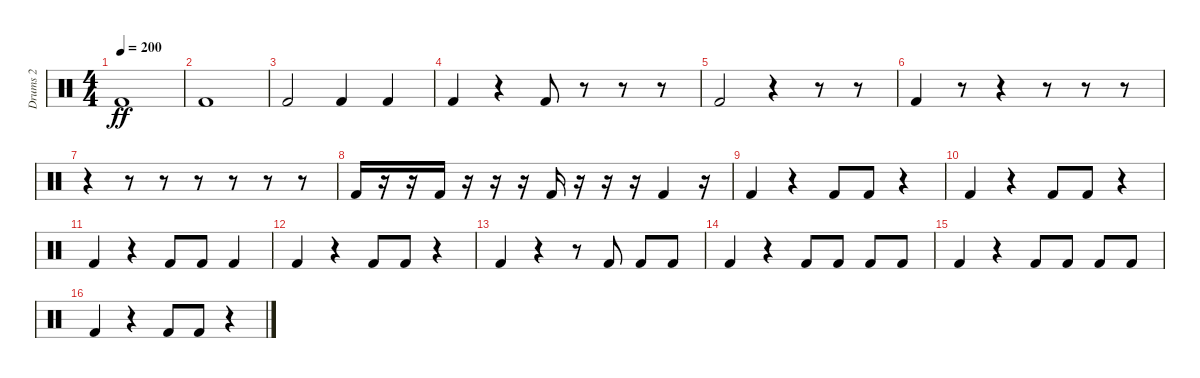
\track ("Drums 2" "Drums 2") {instrument percussion}
\staff {score}
\articulation defaults
\ts (4 4)
\tempo 200
\clef neutral
\ks c "Kick (hit) 2".1{dy ff}
|
"Kick (hit) 2".1 |
"Kick (hit) 2".2 "Kick (hit) 2".4 "Kick (hit) 2".4 |
"Kick (hit) 2".4 r.4 "Kick (hit) 2".8 r.8 r.8 r.8 |
"Kick (hit) 2".2 r.4 r.8 r.8 |
"Kick (hit) 2".4 r.8 r.4 r.8 r.8 r.8 |
r.4 r.8 r.8 r.8 r.8 r.8 r.8 |
"Kick (hit) 2".16 r.16 r.16 "Kick (hit) 2".16 r.16 r.16 r.16 "Kick (hit) 2".16 r.16 r.16 r.16 "Kick (hit) 2".4 r.16 |
"Kick (hit) 2".4 r.4 "Kick (hit) 2".8 "Kick (hit) 2".8 r.4 |
"Kick (hit) 2".4 r.4 "Kick (hit) 2".8 "Kick (hit) 2".8 r.4 |
"Kick (hit) 2".4 r.4 "Kick (hit) 2".8 "Kick (hit) 2".8 "Kick (hit) 2".4 |
"Kick (hit) 2".4 r.4 "Kick (hit) 2".8 "Kick (hit) 2".8 r.4 |
"Kick (hit) 2".4 r.4 r.8 "Kick (hit) 2".8 "Kick (hit) 2".8 "Kick (hit) 2".8 |
"Kick (hit) 2".4 r.4 "Kick (hit) 2".8 "Kick (hit) 2".8 "Kick (hit) 2".8 "Kick (hit) 2".8 |
"Kick (hit) 2".4 r.4 "Kick (hit) 2".8 "Kick (hit) 2".8 "Kick (hit) 2".8 "Kick (hit) 2".8 |
"Kick (hit) 2".4 r.4 "Kick (hit) 2".8 "Kick (hit) 2".8 r.4
